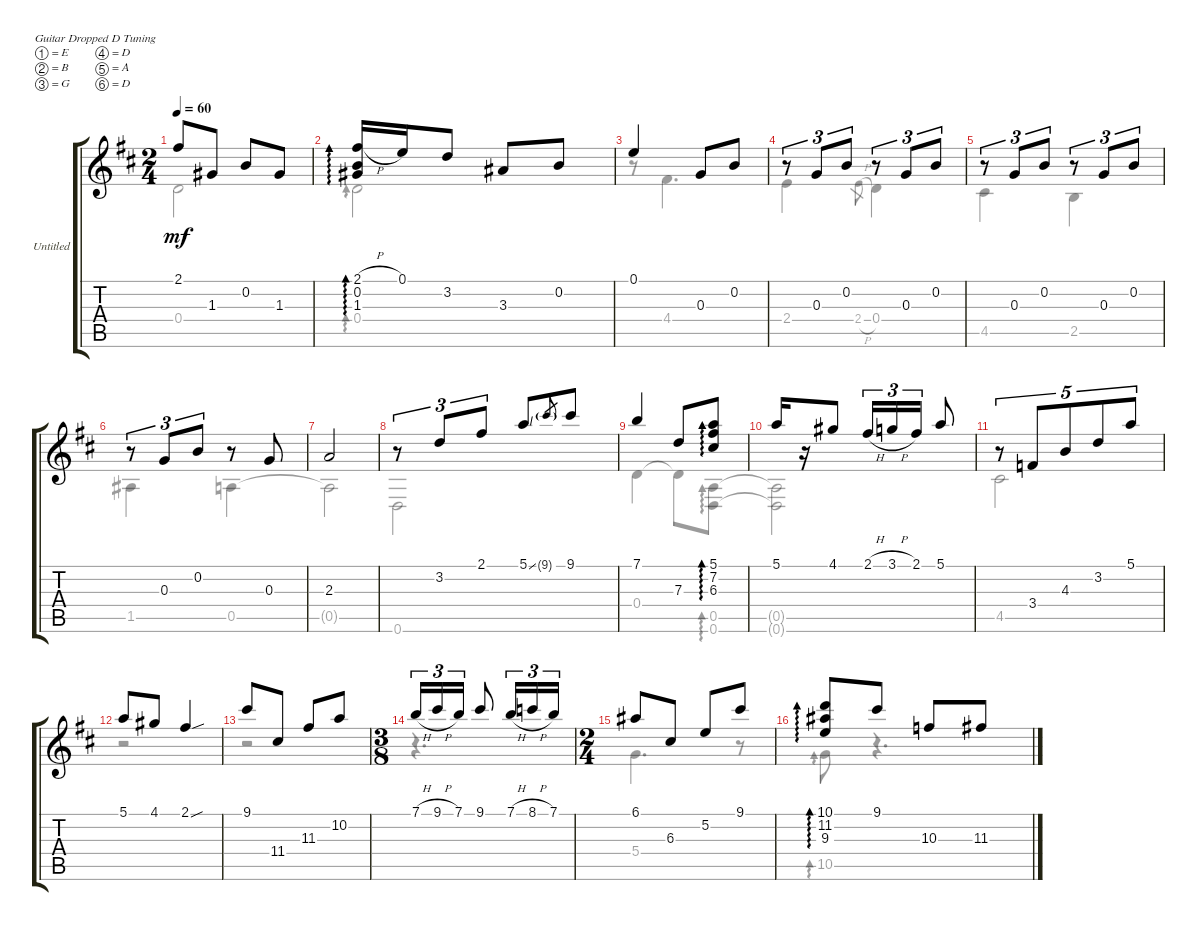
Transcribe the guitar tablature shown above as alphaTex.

\bracketExtendMode groupsimilarinstruments
\firstSystemTrackNameOrientation horizontal
\otherSystemsTrackNameOrientation horizontal
\track ("Untitled" "Untitled") {instrument acousticguitarnylon}
\staff {score tabs}
\tuning (E4 B3 G3 D3 A2 D2)
\voice
\ts (2 4)
\tempo 60
\clef g2
\ks d
2.1.8{dy mf} 1.3.8 0.2.8 1.3.8 |
(2.1{h} 0.2 1.3).16{ad 0} 0.1.16 3.2.8 3.3.8 0.2.8 |
0.1.4 0.3.8 0.2.8 |
r.8{tu (3 2)} 0.3.8{tu (3 2)} 0.2.8{tu (3 2)} r.8{tu (3 2)} 0.3.8{tu (3 2)} 0.2.8{tu (3 2)} |
r.8{tu (3 2)} 0.3.8{tu (3 2)} 0.2.8{tu (3 2)} r.8{tu (3 2)} 0.3.8{tu (3 2)} 0.2.8{tu (3 2)} |
r.8{tu (3 2)} 0.3.8{tu (3 2)} 0.2.8{tu (3 2)} r.8 0.3.8 |
2.3.2 |
r.8{tu (3 2)} 3.2.8{tu (3 2)} 2.1.8{tu (3 2)} 5.1{ss}.8 9.1{g}.8{gr} 9.1.8 |
7.1.4 7.3.8 (5.1 7.2 6.3).8{ad 0} |
5.1.16 r.16 4.1.8 2.1{h}.16{tu (3 2)} 3.1{h}.16{tu (3 2)} 2.1.16{tu (3 2)} 5.1.8 |
r.8{tu (5 4)} 3.4.8{tu (5 4)} 4.3.8{tu (5 4)} 3.2.8{tu (5 4)} 5.1.8{tu (5 4)} |
5.1.8 4.1.8 2.1{sou}.4 |
9.1.8 11.4.8 11.3.8 10.2.8 |
\ts (3 8)
7.1{h}.16{tu (3 2)} 9.1{h}.16{tu (3 2)} 7.1.16{tu (3 2)} 9.1.8 7.1{h}.16{tu (3 2)} 8.1{h}.16{tu (3 2)} 7.1.16{tu (3 2)} |
\ts (2 4)
6.1.8 6.3.8 5.2.8 9.1.8 |
(10.1 11.2 9.3).8{ad 0} 9.1.8 10.3.8 11.3.8
\voice
\clef g2
\ottava regular
\simile none
\ks d
0.4.2{dy mf} |
0.4.2{ad 0} |
r.8 4.4.4{d} |
2.4.4 2.4{h}.8{gr} 0.4.4 |
4.5.4 2.5.4 |
1.5.4 0.5.4 |
0.5{t}.2 |
0.6.2 |
0.4.4 0.4{t}.8 (0.5 0.6).8{ad 0} |
(0.5{t} 0.6{t}).2 |
4.5.2 |
r.2 |
r.2 |
r.4{d} |
5.4.4{d} r.8 |
10.5.8{ad 0} r.4{d}
